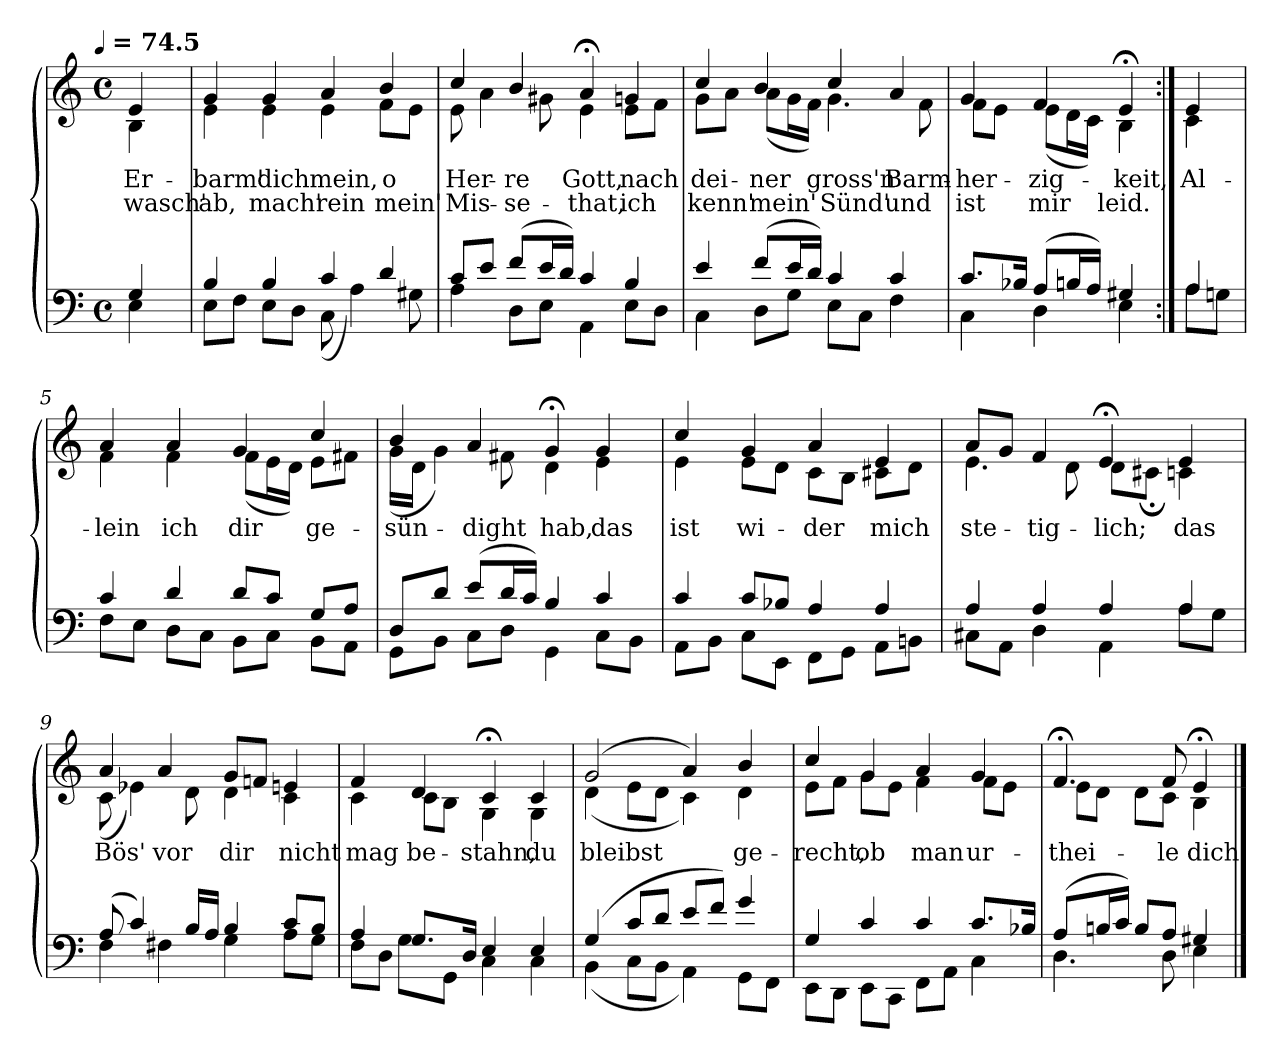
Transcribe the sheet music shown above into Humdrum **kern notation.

**kern	**kern	**text	**text	**dynam
*part1	*part1	*part1	*part1	*part1
*staff2	*staff1	*staff1	*staff1	*staff1/2
*clefF4	*clefG2	*	*	*
!!LO:TX:omd:t=[quarter] = 74.5
*M4/4	*M4/4	*	*	*
*met(c)	*met(c)	*	*	*
*MM74	*MM74	*	*	*
=	=	=	=	=
*^	*^	*	*	*
4G	4E	4e	4B	Er-	wasch'	.
=1	=1	=1	=1	=1	=1	=1
*	*	*MM74	*	*	*	*
4B	8EL	4g	4e	-barm'	ab,	.
.	8FJ	.	.	.	.	.
4B	8EL	4g	4e	dich	mach'	.
.	8DJ	.	.	.	.	.
4c	(8C	4a	4e	mein,	rein	.
.	4A)	.	.	.	.	.
4d	.	4b	8fL	o	mein'	.
.	8G#X	.	8eJ	.	.	.
=2	=2	=2	=2	=2	=2	=2
*	*	*MM73	*	*	*	*
8cL	4A	4cc	8e	Her-	Mis-	.
8eJ	.	.	4a	.	.	.
(8fL	8DL	4b	.	-re	-se-	♩ = 71
16eL	8EJ	.	8g#X	.	.	.
16dJJ)	.	.	.	.	.	.
4c	4AA	4a;<	4e	Gott,	-that,	.
4B	8EL	4gn	8eL	nach	ich	♩ = 74
.	8DJ	.	8fJ	.	.	.
=3	=3	=3	=3	=3	=3	=3
4e	4C	4cc	8gL	dei-	kenn'	.
.	.	.	8aJ	.	.	.
(8fL	8DL	4b	(8aL	-ner	mein'	.
16eL	8GJ	.	16gL	.	.	.
16dJJ)	.	.	16fJJ)	.	.	.
4c	8EL	4cc	4.g	gross'n	Sünd'	♩ = 73
.	8CJ	.	.	.	.	.
4c	4F	4a	.	Barm-	und	♩ = 72
.	.	.	8f	.	.	.
=4	=4	=4	=4	=4	=4	=4
*	*	*MM71	*	*	*	*
8.cL	4C	4g	8fL	-her-	ist	.
.	.	.	8eJ	.	.	.
16B-XJk	.	.	.	.	.	.
(8AL	4D	4f	(8eL	-zig-	mir	♩ = 67
16BnL	.	.	16dL	.	.	.
16AJJ)	.	.	16cJJ)	.	.	.
4G#X	4E	4e;<	4B	-keit,	leid.	.
=:|!	=:|!	=:|!	=:|!	=:|!	=:|!	=:|!
*	*	*MM71	*	*	*	*
4A	8AL	4e	4c	Al-	.	.
.	8GnJ	.	.	.	.	.
!!LO:LB:g=z	!!
=5	=5	=5	=5	=5	=5	=5
4c	8FL	4a	4f	-lein	.	.
.	8EJ	.	.	.	.	.
4d	8DL	4a	4f	ich	.	.
.	8CJ	.	.	.	.	.
8dL	8BBL	4g	(8fL	dir	.	.
8cJ	8CJ	.	16eL	.	.	.
.	.	.	16dJJ)	.	.	.
8GL	8BBL	4cc	8eL	ge-	.	.
8AJ	8AAJ	.	8f#XJ	.	.	.
=6	=6	=6	=6	=6	=6	=6
8DL	8GGL	4b	(16gLL	-sün-	.	.
.	.	.	16dJJ	.	.	.
8dJ	8BBJ	.	4g)	.	.	.
(8eL	8CL	4a	.	-dight	.	♩ = 70
16dL	8DJ	.	8f#X	.	.	.
16cJJ)	.	.	.	.	.	.
4B	4GG	4g;<	4d	hab,	.	.
4c	8CL	4g	4e	das	.	♩ = 71
.	8BBJ	.	.	.	.	.
!!LO:LB:g=z	!!
=7	=7	=7	=7	=7	=7	=7
4c	8AAL	4cc	4e	ist	.	.
.	8BBJ	.	.	.	.	.
8cL	8CL	4g	8eL	wi-	.	.
8B-XJ	8EEJ	.	8dJ	.	.	.
4A	8FFL	4a	8cL	-der	.	.
.	8GGJ	.	8BJ	.	.	.
4A	8AAL	4e	8c#XL	mich	.	.
.	8BBnJ	.	8dJ	.	.	.
=8	=8	=8	=8	=8	=8	=8
*	*	*MM68	*	*	*	*
4A	8C#XL	8aL	4.e	ste-	.	.
.	8AAJ	8gJ	.	.	.	.
4A	4D	4f	.	-tig-	.	♩ = 70
.	.	.	8d	.	.	.
4A	4AA	4e;<	8dL	-lich;	.	.
.	.	.	8c#X;J	.	.	.
4A	8AL	4e	4cn	das	.	♩ = 71
.	8GJ	.	.	.	.	.
=9	=9	=9	=9	=9	=9	=9
*	*	*MM70	*	*	*	*
(8A	4F	4a	(8c	Bös'	.	.
4c)	.	.	4e-X)	.	.	.
.	4F#X	4a	.	vor	.	.
16BLL	.	.	8d	.	.	.
16AJJ	.	.	.	.	.	.
4B	4G	8gL	4d	dir	.	.
.	.	8fnJ	.	.	.	.
8cL	8AL	4en	4c	nicht	.	♩ = 71
8BJ	8GJ	.	.	.	.	.
=10	=10	=10	=10	=10	=10	=10
4A	8FL	4f	4c	mag	.	.
.	8DJ	.	.	.	.	.
8.GL	8GL	4d	8cL	be-	.	♩ = 68
.	8GGJ	.	8BJ	.	.	.
16DJk	.	.	.	.	.	.
4E	4C	4c;<	4G	-stahn,	.	.
4E	4C	4c	4G	du	.	♩ = 69
=11	=11	=11	=11	=11	=11	=11
(4G	(4BB	(2g	(4d	bleibst	.	.
8cL	8CL	.	8eL	.	.	.
8dJ	8BBJ	.	8dJ	.	.	.
8eL	4AA)	4a)	4c)	.	.	.
8fJ)	.	.	.	.	.	.
4g	8GGL	4b	4d	ge-	.	.
.	8FFJ	.	.	.	.	.
!!LO:LB:g=z	!!
=12	=12	=12	=12	=12	=12	=12
*	*	*MM71	*	*	*	*
4G	8EEL	4cc	8eL	-recht,	.	.
.	8DDJ	.	8fJ	.	.	.
4c	8EEL	4g	8gL	ob	.	♩ = 70
.	8CCJ	.	8eJ	.	.	.
4c	8FFL	4a	4f	man	.	♩ = 69
.	8AAJ	.	.	.	.	.
8.cL	4C	4g	8fL	ur-	.	♩ = 68
.	.	.	8eJ	.	.	.
16B-XJk	.	.	.	.	.	.
=13	=13	=13	=13	=13	=13	=13
*	*	*MM66	*	*	*	*
(8AL	4.D	4.f;<	8eL	-thei-	.	.
16BnL	.	.	8dJ	.	.	.
16cJJ)	.	.	.	.	.	.
8BL	.	.	8dL	.	.	.
8AJ	8D	8f	8cJ	-le	.	♩ = 57
4G#X	4E	4e;<	4B	dich.	.	.
*v	*v	*	*	*	*	*
*	*v	*v	*	*	*
==	==	==	==	==
*-	*-	*-	*-	*-
